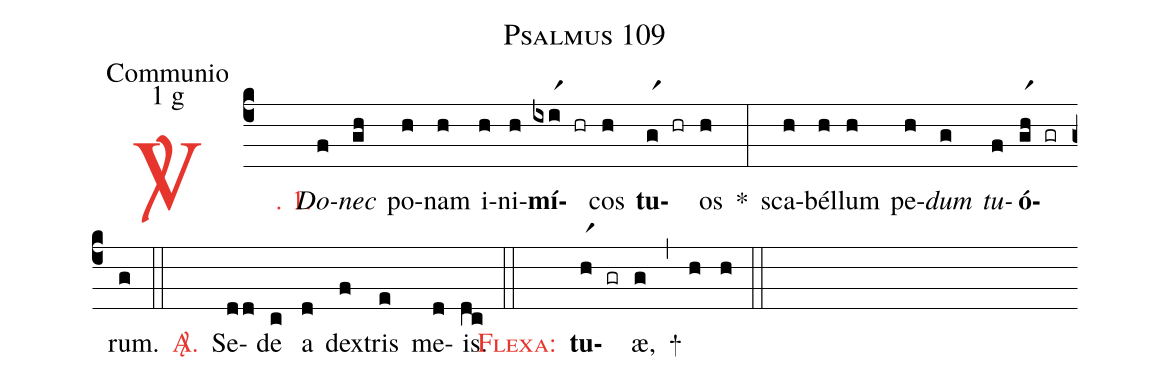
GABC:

name: Psalmus 109;
office-part: Communio;
mode: 1;
mode-differentia: g;
%%
(c4)

<c><sp>V/</sp>. 1.</c>() <i>Do</i>(f)<i>nec</i>(gh) po(h)nam(h) i(h)ni(h)<b>mí</b>(ixir1 hr)cos(h) <b>tu</b>(gr1 hr)os(h) *(:) sca(h)bél(h)lum(h) pe(h)<i>dum</i>(g) <i>tu</i>(f)<b>ó</b>(gr1h gr)rum.(g)

(::)

<c><sp>A/</sp>.</c>() Se(dd)de(c) a(d) dex(f)tris(e) me(d)is.(dc)

(::)

<c><sc>Flexa:</sc></c>() <b>tu</b>(hr1 gr)æ,(g) +(,) (h) (h)

(::)
